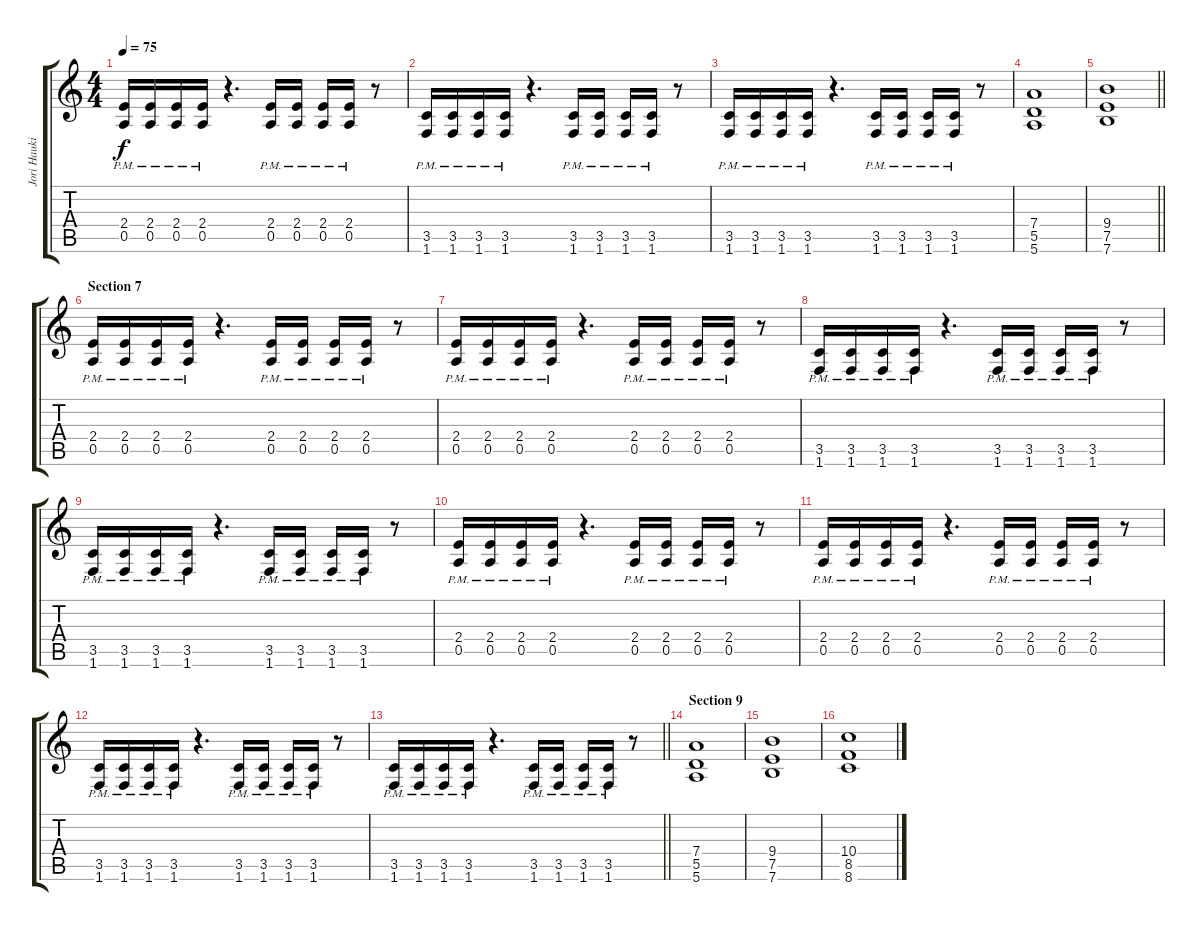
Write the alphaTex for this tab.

\track ("Jori Haukio (guitar)" "Jori Hauki") {instrument distortionguitar}
\staff {score tabs}
\tuning (E4 B3 G3 D3 A2 E2) {hide}
\ts (4 4)
\tempo 75
\clef g2
\ks aminor
(2.4{pm} 0.5{pm}).16{dy f} (2.4{pm} 0.5{pm}).16 (2.4{pm} 0.5{pm}).16 (2.4{pm} 0.5{pm}).16 r.4{d} (2.4{pm} 0.5{pm}).16 (2.4{pm} 0.5{pm}).16 (2.4{pm} 0.5{pm}).16 (2.4{pm} 0.5{pm}).16 r.8 |
(3.5{pm} 1.6{pm}).16 (3.5{pm} 1.6{pm}).16 (3.5{pm} 1.6{pm}).16 (3.5{pm} 1.6{pm}).16 r.4{d} (3.5{pm} 1.6{pm}).16 (3.5{pm} 1.6{pm}).16 (3.5{pm} 1.6{pm}).16 (3.5{pm} 1.6{pm}).16 r.8 |
(3.5{pm} 1.6{pm}).16 (3.5{pm} 1.6{pm}).16 (3.5{pm} 1.6{pm}).16 (3.5{pm} 1.6{pm}).16 r.4{d} (3.5{pm} 1.6{pm}).16 (3.5{pm} 1.6{pm}).16 (3.5{pm} 1.6{pm}).16 (3.5{pm} 1.6{pm}).16 r.8 |
(7.4 5.5 5.6).1 |
\barLineRight lightlight
(9.4 7.5 7.6).1 |
\section ("" "Section 7")
(2.4{pm} 0.5{pm}).16 (2.4{pm} 0.5{pm}).16 (2.4{pm} 0.5{pm}).16 (2.4{pm} 0.5{pm}).16 r.4{d} (2.4{pm} 0.5{pm}).16 (2.4{pm} 0.5{pm}).16 (2.4{pm} 0.5{pm}).16 (2.4{pm} 0.5{pm}).16 r.8 |
(2.4{pm} 0.5{pm}).16 (2.4{pm} 0.5{pm}).16 (2.4{pm} 0.5{pm}).16 (2.4{pm} 0.5{pm}).16 r.4{d} (2.4{pm} 0.5{pm}).16 (2.4{pm} 0.5{pm}).16 (2.4{pm} 0.5{pm}).16 (2.4{pm} 0.5{pm}).16 r.8 |
(3.5{pm} 1.6{pm}).16 (3.5{pm} 1.6{pm}).16 (3.5{pm} 1.6{pm}).16 (3.5{pm} 1.6{pm}).16 r.4{d} (3.5{pm} 1.6{pm}).16 (3.5{pm} 1.6{pm}).16 (3.5{pm} 1.6{pm}).16 (3.5{pm} 1.6{pm}).16 r.8 |
(3.5{pm} 1.6{pm}).16 (3.5{pm} 1.6{pm}).16 (3.5{pm} 1.6{pm}).16 (3.5{pm} 1.6{pm}).16 r.4{d} (3.5{pm} 1.6{pm}).16 (3.5{pm} 1.6{pm}).16 (3.5{pm} 1.6{pm}).16 (3.5{pm} 1.6{pm}).16 r.8 |
(2.4{pm} 0.5{pm}).16 (2.4{pm} 0.5{pm}).16 (2.4{pm} 0.5{pm}).16 (2.4{pm} 0.5{pm}).16 r.4{d} (2.4{pm} 0.5{pm}).16 (2.4{pm} 0.5{pm}).16 (2.4{pm} 0.5{pm}).16 (2.4{pm} 0.5{pm}).16 r.8 |
(2.4{pm} 0.5{pm}).16 (2.4{pm} 0.5{pm}).16 (2.4{pm} 0.5{pm}).16 (2.4{pm} 0.5{pm}).16 r.4{d} (2.4{pm} 0.5{pm}).16 (2.4{pm} 0.5{pm}).16 (2.4{pm} 0.5{pm}).16 (2.4{pm} 0.5{pm}).16 r.8 |
(3.5{pm} 1.6{pm}).16 (3.5{pm} 1.6{pm}).16 (3.5{pm} 1.6{pm}).16 (3.5{pm} 1.6{pm}).16 r.4{d} (3.5{pm} 1.6{pm}).16 (3.5{pm} 1.6{pm}).16 (3.5{pm} 1.6{pm}).16 (3.5{pm} 1.6{pm}).16 r.8 |
\barLineRight lightlight
(3.5{pm} 1.6{pm}).16 (3.5{pm} 1.6{pm}).16 (3.5{pm} 1.6{pm}).16 (3.5{pm} 1.6{pm}).16 r.4{d} (3.5{pm} 1.6{pm}).16 (3.5{pm} 1.6{pm}).16 (3.5{pm} 1.6{pm}).16 (3.5{pm} 1.6{pm}).16 r.8 |
\section ("" "Section 9")
(7.4 5.5 5.6).1 |
(9.4 7.5 7.6).1 |
(10.4 8.5 8.6).1
